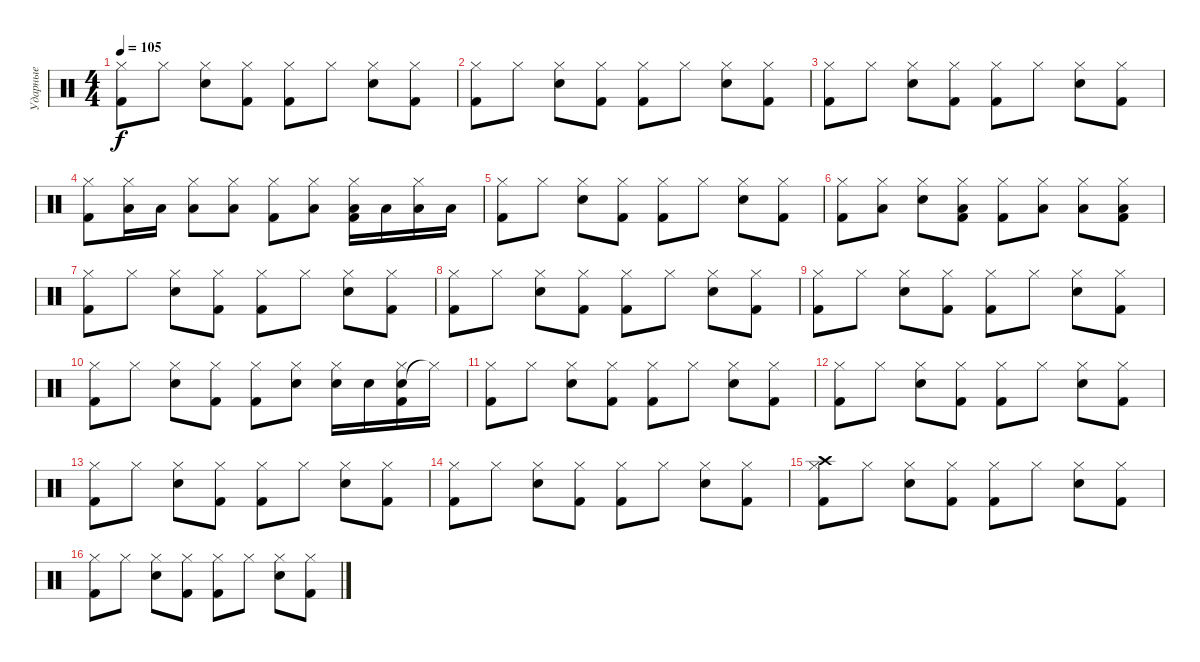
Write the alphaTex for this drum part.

\track ("Ударные" "Ударные") {instrument percussion}
\staff {score}
\articulation defaults
\ts (4 4)
\tempo 105
\clef neutral
\ks c
("Kick (hit) 2" "Hi-Hat (closed)").8{dy f} "Hi-Hat (closed)".8 ("Snare (hit) 2" "Hi-Hat (closed)").8 ("Kick (hit) 2" "Hi-Hat (closed)").8 ("Kick (hit) 2" "Hi-Hat (closed)").8 "Hi-Hat (closed)".8 ("Snare (hit) 2" "Hi-Hat (closed)").8 ("Kick (hit) 2" "Hi-Hat (closed)").8 |
("Kick (hit) 2" "Hi-Hat (closed)").8 "Hi-Hat (closed)".8 ("Snare (hit) 2" "Hi-Hat (closed)").8 ("Kick (hit) 2" "Hi-Hat (closed)").8 ("Kick (hit) 2" "Hi-Hat (closed)").8 "Hi-Hat (closed)".8 ("Snare (hit) 2" "Hi-Hat (closed)").8 ("Kick (hit) 2" "Hi-Hat (closed)").8 |
("Kick (hit) 2" "Hi-Hat (closed)").8 "Hi-Hat (closed)".8 ("Snare (hit) 2" "Hi-Hat (closed)").8 ("Kick (hit) 2" "Hi-Hat (closed)").8 ("Kick (hit) 2" "Hi-Hat (closed)").8 "Hi-Hat (closed)".8 ("Snare (hit) 2" "Hi-Hat (closed)").8 ("Kick (hit) 2" "Hi-Hat (closed)").8 |
("Kick (hit) 2" "Hi-Hat (closed)").8 ("Low Tom (hit)" "Hi-Hat (closed)").16 "Low Tom (hit)".16 ("Low Tom (hit)" "Hi-Hat (closed)").8 ("Low Tom (hit)" "Hi-Hat (closed)").8 ("Kick (hit) 2" "Hi-Hat (closed)").8 ("Low Tom (hit)" "Hi-Hat (closed)").8 ("Low Tom (hit)" "Kick (hit) 2" "Hi-Hat (closed)").16 "Low Tom (hit)".16 ("Low Tom (hit)" "Hi-Hat (closed)").16 "Low Tom (hit)".16 |
("Kick (hit) 2" "Hi-Hat (closed)").8 "Hi-Hat (closed)".8 ("Snare (hit) 2" "Hi-Hat (closed)").8 ("Kick (hit) 2" "Hi-Hat (closed)").8 ("Kick (hit) 2" "Hi-Hat (closed)").8 "Hi-Hat (closed)".8 ("Snare (hit) 2" "Hi-Hat (closed)").8 ("Kick (hit) 2" "Hi-Hat (closed)").8 |
("Kick (hit) 2" "Hi-Hat (closed)").8 ("Low Tom (hit)" "Hi-Hat (closed)").8 ("Snare (hit) 2" "Hi-Hat (closed)").8 ("Low Tom (hit)" "Kick (hit) 2" "Hi-Hat (closed)").8 ("Kick (hit) 2" "Hi-Hat (closed)").8 ("Low Tom (hit)" "Hi-Hat (closed)").8 ("Low Tom (hit)" "Hi-Hat (closed)").8 ("Low Tom (hit)" "Kick (hit) 2" "Hi-Hat (closed)").8 |
("Kick (hit) 2" "Hi-Hat (closed)").8 "Hi-Hat (closed)".8 ("Snare (hit) 2" "Hi-Hat (closed)").8 ("Kick (hit) 2" "Hi-Hat (closed)").8 ("Kick (hit) 2" "Hi-Hat (closed)").8 "Hi-Hat (closed)".8 ("Snare (hit) 2" "Hi-Hat (closed)").8 ("Kick (hit) 2" "Hi-Hat (closed)").8 |
("Kick (hit) 2" "Hi-Hat (closed)").8 "Hi-Hat (closed)".8 ("Snare (hit) 2" "Hi-Hat (closed)").8 ("Kick (hit) 2" "Hi-Hat (closed)").8 ("Kick (hit) 2" "Hi-Hat (closed)").8 "Hi-Hat (closed)".8 ("Snare (hit) 2" "Hi-Hat (closed)").8 ("Kick (hit) 2" "Hi-Hat (closed)").8 |
("Kick (hit) 2" "Hi-Hat (closed)").8 "Hi-Hat (closed)".8 ("Snare (hit) 2" "Hi-Hat (closed)").8 ("Kick (hit) 2" "Hi-Hat (closed)").8 ("Kick (hit) 2" "Hi-Hat (closed)").8 "Hi-Hat (closed)".8 ("Snare (hit) 2" "Hi-Hat (closed)").8 ("Kick (hit) 2" "Hi-Hat (closed)").8 |
("Kick (hit) 2" "Hi-Hat (closed)").8 "Hi-Hat (closed)".8 ("Snare (hit) 2" "Hi-Hat (closed)").8 ("Kick (hit) 2" "Hi-Hat (closed)").8 ("Kick (hit) 2" "Hi-Hat (closed)").8 ("Electric Snare (hit)" "Hi-Hat (closed)").8 ("Electric Snare (hit)" "Hi-Hat (closed)").16 "Electric Snare (hit)".16 ("Electric Snare (hit)" "Kick (hit) 2" "Hi-Hat (closed)").16 "Hi-Hat (closed)"{t}.16 |
("Kick (hit) 2" "Hi-Hat (closed)").8 "Hi-Hat (closed)".8 ("Snare (hit) 2" "Hi-Hat (closed)").8 ("Kick (hit) 2" "Hi-Hat (closed)").8 ("Kick (hit) 2" "Hi-Hat (closed)").8 "Hi-Hat (closed)".8 ("Snare (hit) 2" "Hi-Hat (closed)").8 ("Kick (hit) 2" "Hi-Hat (closed)").8 |
("Kick (hit) 2" "Hi-Hat (closed)").8 "Hi-Hat (closed)".8 ("Snare (hit) 2" "Hi-Hat (closed)").8 ("Kick (hit) 2" "Hi-Hat (closed)").8 ("Kick (hit) 2" "Hi-Hat (closed)").8 "Hi-Hat (closed)".8 ("Snare (hit) 2" "Hi-Hat (closed)").8 ("Kick (hit) 2" "Hi-Hat (closed)").8 |
("Kick (hit) 2" "Hi-Hat (closed)").8 "Hi-Hat (closed)".8 ("Snare (hit) 2" "Hi-Hat (closed)").8 ("Kick (hit) 2" "Hi-Hat (closed)").8 ("Kick (hit) 2" "Hi-Hat (closed)").8 "Hi-Hat (closed)".8 ("Snare (hit) 2" "Hi-Hat (closed)").8 ("Kick (hit) 2" "Hi-Hat (closed)").8 |
("Kick (hit) 2" "Hi-Hat (closed)").8 "Hi-Hat (closed)".8 ("Snare (hit) 2" "Hi-Hat (closed)").8 ("Kick (hit) 2" "Hi-Hat (closed)").8 ("Kick (hit) 2" "Hi-Hat (closed)").8 "Hi-Hat (closed)".8 ("Snare (hit) 2" "Hi-Hat (closed)").8 ("Kick (hit) 2" "Hi-Hat (closed)").8 |
("Crash high (hit)" "Kick (hit) 2" "Hi-Hat (closed)").8 "Hi-Hat (closed)".8 ("Snare (hit) 2" "Hi-Hat (closed)").8 ("Kick (hit) 2" "Hi-Hat (closed)").8 ("Kick (hit) 2" "Hi-Hat (closed)").8 "Hi-Hat (closed)".8 ("Snare (hit) 2" "Hi-Hat (closed)").8 ("Kick (hit) 2" "Hi-Hat (closed)").8 |
("Kick (hit) 2" "Hi-Hat (closed)").8 "Hi-Hat (closed)".8 ("Snare (hit) 2" "Hi-Hat (closed)").8 ("Kick (hit) 2" "Hi-Hat (closed)").8 ("Kick (hit) 2" "Hi-Hat (closed)").8 "Hi-Hat (closed)".8 ("Snare (hit) 2" "Hi-Hat (closed)").8 ("Kick (hit) 2" "Hi-Hat (closed)").8
